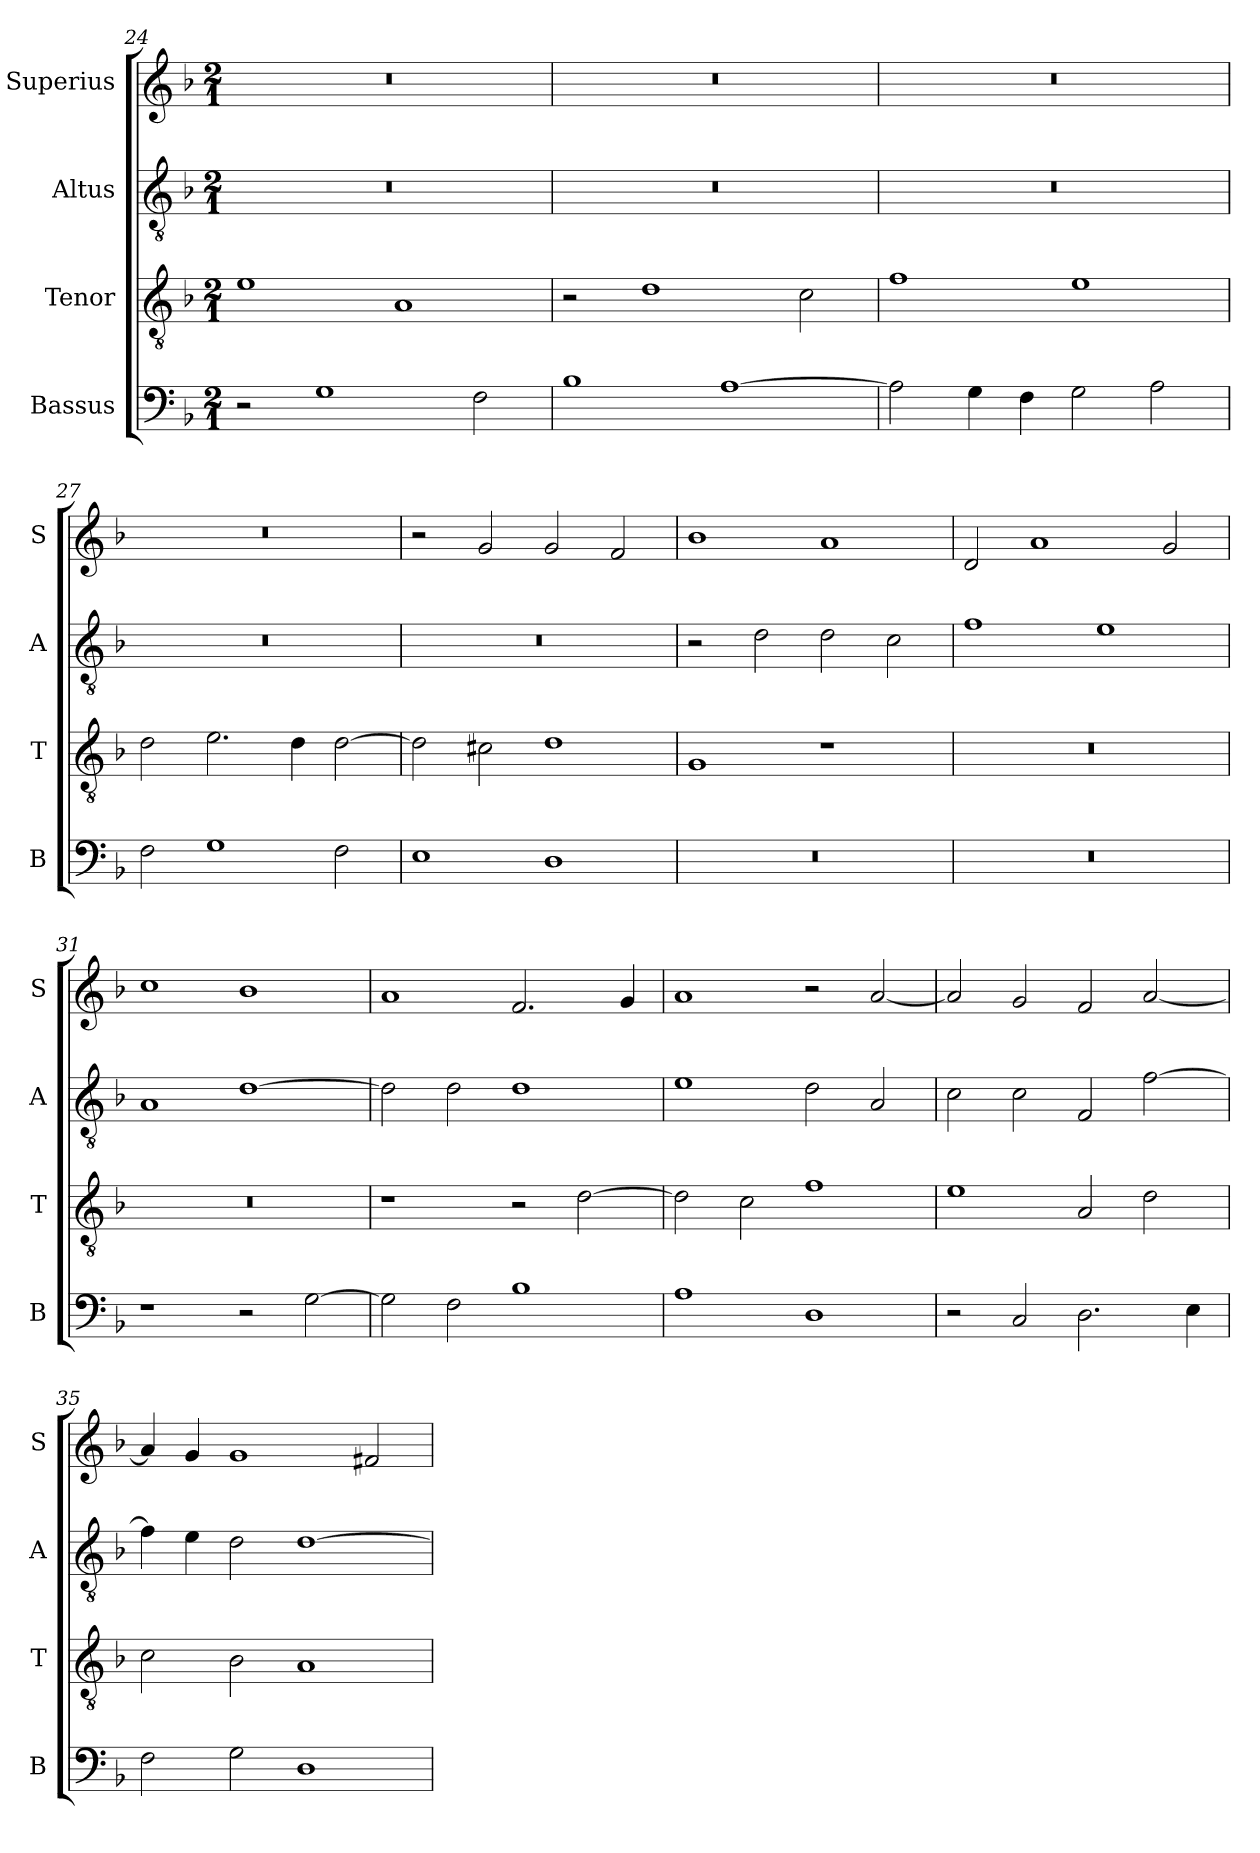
**kern	**kern	**kern	**kern
*part4	*part3	*part2	*part1
*staff4	*staff3	*staff2	*staff1
*I"Bassus	*I"Tenor	*I"Altus	*I"Superius
*I'B	*I'T	*I'A	*I'S
*clefF4	*clefGv2	*clefGv2	*clefG2
*k[b-]	*k[b-]	*k[b-]	*k[b-]
*F:	*F:	*F:	*F:
*M2/1	*M2/1	*M2/1	*M2/1
=24	=24	=24	=24
2r	1e	0r	0r
1G	.	.	.
.	1A	.	.
2F	.	.	.
=25	=25	=25	=25
1B-	2r	0r	0r
.	1d	.	.
[1A	.	.	.
.	2c	.	.
=26	=26	=26	=26
2A]	1f	0r	0r
4G	.	.	.
4F	.	.	.
2G	1e	.	.
2A	.	.	.
=27	=27	=27	=27
2F	2d	0r	0r
1G	2.e	.	.
.	4d	.	.
2F	[2d	.	.
=28	=28	=28	=28
1E	2d]	0r	2r
.	2c#X	.	2g
1D	1d	.	2g
.	.	.	2f
=29	=29	=29	=29
0r	1G	2r	1b-
.	.	2d	.
.	1r	2d	1a
.	.	2c	.
=30	=30	=30	=30
0r	0r	1f	2d
.	.	.	1a
.	.	1e	.
.	.	.	2g
=31	=31	=31	=31
1r	0r	1A	1cc
2r	.	[1d	1b-
[2G	.	.	.
=32	=32	=32	=32
2G]	1r	2d]	1a
2F	.	2d	.
1B-	2r	1d	2.f
.	[2d	.	.
.	.	.	4g
=33	=33	=33	=33
1A	2d]	1e	1a
.	2c	.	.
1D	1f	2d	2r
.	.	2A	[2a
=34	=34	=34	=34
2r	1e	2c	2a]
2C	.	2c	2g
2.D	2A	2F	2f
.	2d	[2f	[2a
4E	.	.	.
=35	=35	=35	=35
2F	2c	4f]	4a]
.	.	4e	4g
2G	2B-	2d	1g
1D	1A	[1d	.
.	.	.	2f#X
=	=	=	=
*-	*-	*-	*-
